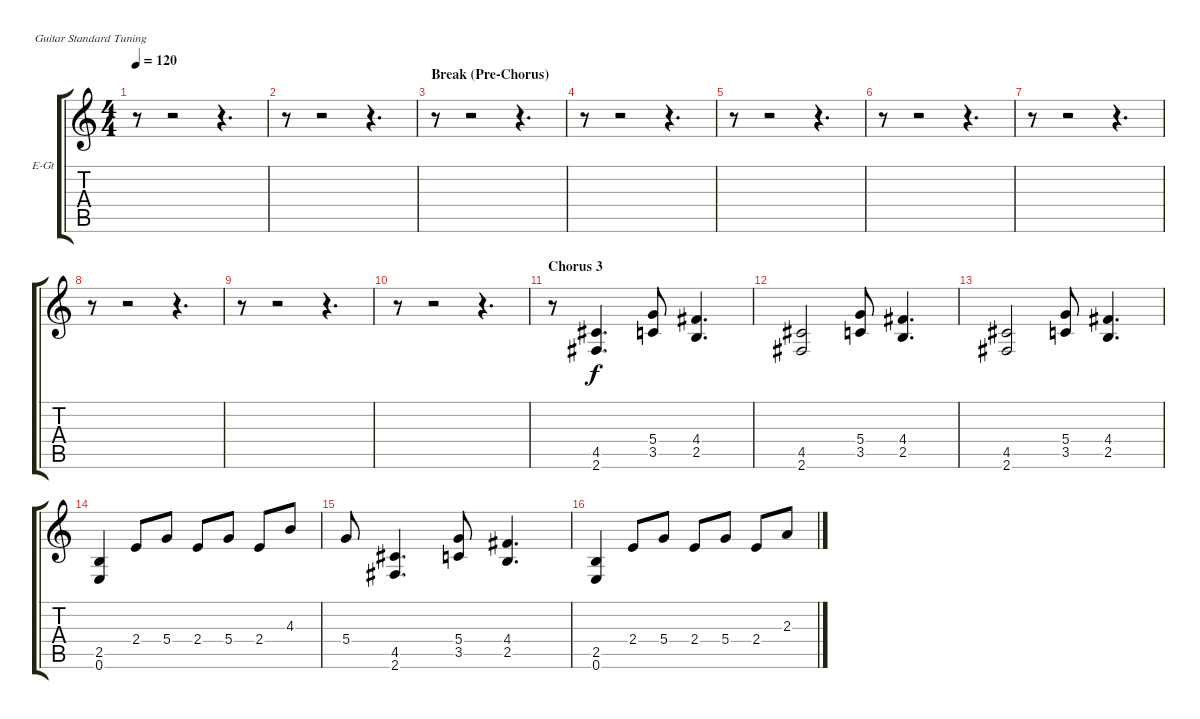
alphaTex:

\bracketExtendMode groupsimilarinstruments
\firstSystemTrackNameOrientation horizontal
\otherSystemsTrackNameOrientation horizontal
\track ("Kirk Lead 1" "E-Gt") {instrument distortionguitar}
\staff {score tabs}
\tuning (E4 B3 G3 D3 A2 E2)
\ts (4 4)
\tempo 120
\clef g2
\ks c
r.8{dy f} r.2 r.4{d} |
r.8 r.2 r.4{d} |
\section ("" "Break (Pre-Chorus)")
r.8 r.2 r.4{d} |
r.8 r.2 r.4{d} |
r.8 r.2 r.4{d} |
r.8 r.2 r.4{d} |
r.8 r.2 r.4{d} |
r.8 r.2 r.4{d} |
r.8 r.2 r.4{d} |
r.8 r.2 r.4{d} |
\section ("" "Chorus 3")
r.8 (4.5 2.6).4{d} (5.4 3.5).8 (4.4 2.5).4{d} |
(4.5 2.6).2 (5.4 3.5).8 (4.4 2.5).4{d} |
(4.5 2.6).2 (5.4 3.5).8 (4.4 2.5).4{d} |
(2.5 0.6).4 2.4.8 5.4.8 2.4.8 5.4.8 2.4.8 4.3.8 |
5.4.8 (4.5 2.6).4{d} (5.4 3.5).8 (4.4 2.5).4{d} |
(2.5 0.6).4 2.4.8 5.4.8 2.4.8 5.4.8 2.4.8 2.3.8
